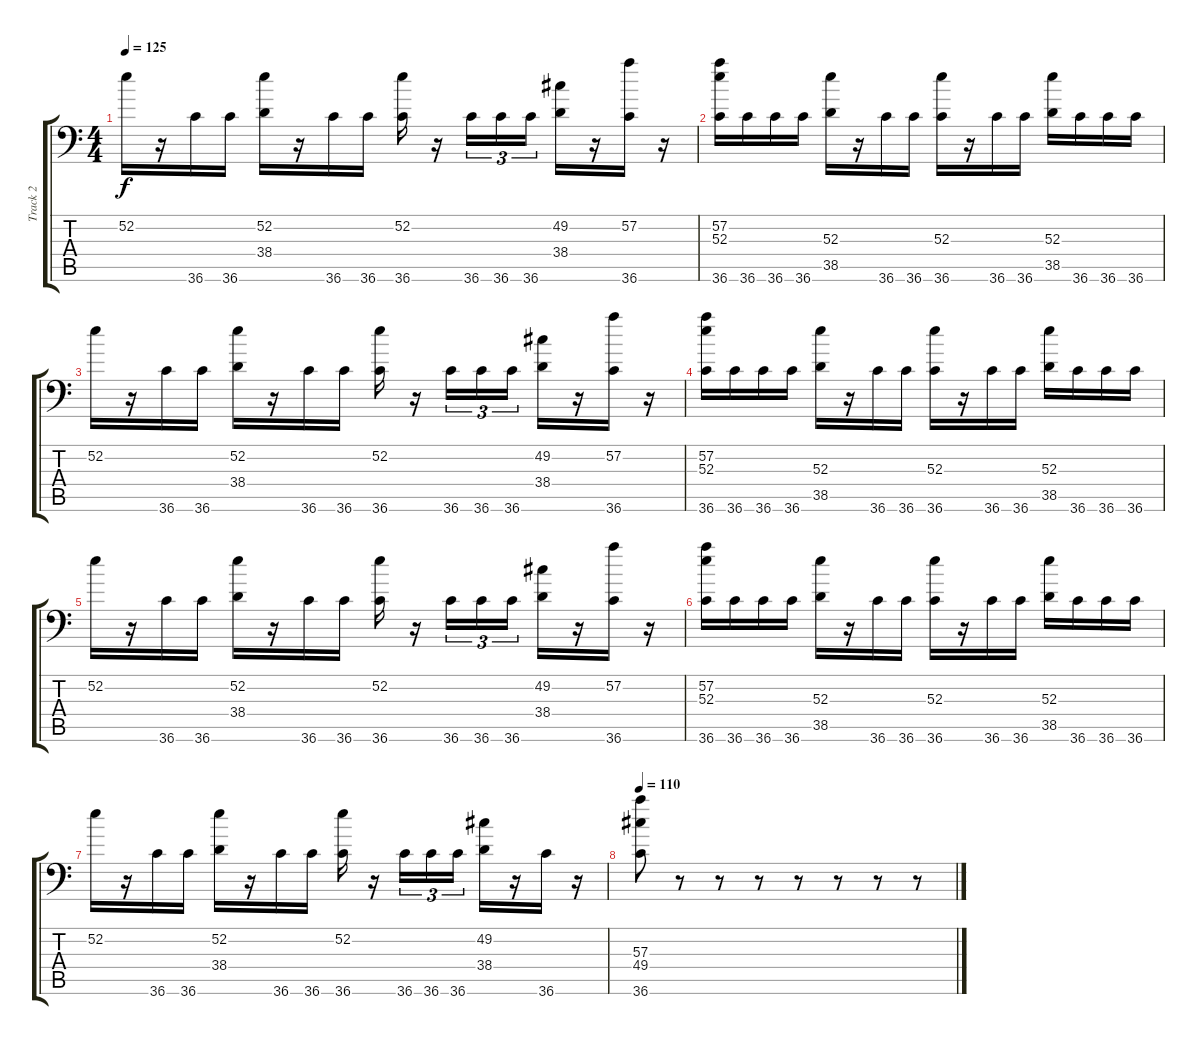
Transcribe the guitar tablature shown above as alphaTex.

\track ("Track 2" "Track 2") {instrument acousticgrandpiano}
\staff {score tabs}
\tuning (C-1 C-1 C-1 C-1 C-1 C-1) {hide}
\ts (4 4)
\tempo 125
\clef f4
\ks c
52.2.16{dy f} r.16 36.6.16 36.6.16 (52.2 38.4).16 r.16 36.6.16 36.6.16 (52.2 36.6).16 r.16 36.6.16{tu (3 2)} 36.6.16{tu (3 2)} 36.6.16{tu (3 2)} (49.2 38.4).16 r.16 (57.2 36.6).16 r.16 |
(57.2 52.3 36.6).16 36.6.16 36.6.16 36.6.16 (52.3 38.5).16 r.16 36.6.16 36.6.16 (52.3 36.6).16 r.16 36.6.16 36.6.16 (52.3 38.5).16 36.6.16 36.6.16 36.6.16 |
52.2.16 r.16 36.6.16 36.6.16 (52.2 38.4).16 r.16 36.6.16 36.6.16 (52.2 36.6).16 r.16 36.6.16{tu (3 2)} 36.6.16{tu (3 2)} 36.6.16{tu (3 2)} (49.2 38.4).16 r.16 (57.2 36.6).16 r.16 |
(57.2 52.3 36.6).16 36.6.16 36.6.16 36.6.16 (52.3 38.5).16 r.16 36.6.16 36.6.16 (52.3 36.6).16 r.16 36.6.16 36.6.16 (52.3 38.5).16 36.6.16 36.6.16 36.6.16 |
52.2.16 r.16 36.6.16 36.6.16 (52.2 38.4).16 r.16 36.6.16 36.6.16 (52.2 36.6).16 r.16 36.6.16{tu (3 2)} 36.6.16{tu (3 2)} 36.6.16{tu (3 2)} (49.2 38.4).16 r.16 (57.2 36.6).16 r.16 |
(57.2 52.3 36.6).16 36.6.16 36.6.16 36.6.16 (52.3 38.5).16 r.16 36.6.16 36.6.16 (52.3 36.6).16 r.16 36.6.16 36.6.16 (52.3 38.5).16 36.6.16 36.6.16 36.6.16 |
52.2.16 r.16 36.6.16 36.6.16 (52.2 38.4).16 r.16 36.6.16 36.6.16 (52.2 36.6).16 r.16 36.6.16{tu (3 2)} 36.6.16{tu (3 2)} 36.6.16{tu (3 2)} (49.2 38.4).16 r.16 36.6.16 r.16 |
\tempo 110
(57.3 49.4 36.6).8 r.8 r.8 r.8 r.8 r.8 r.8 r.8
